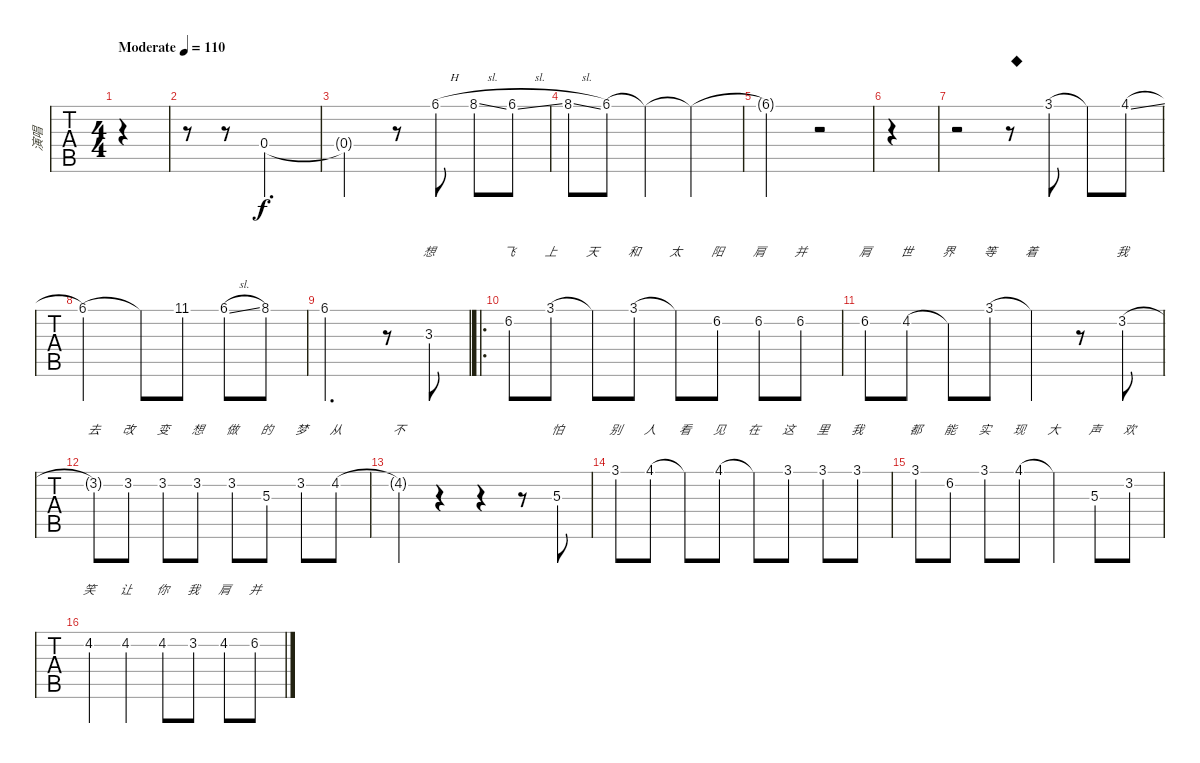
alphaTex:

\track ("演唱" "演唱") {instrument violin}
\staff {tabs}
\tuning (E4 B3 G3 D3 A2 E2) {hide}
\ts (4 4)
\tempo (110 "Moderate")
\clef g2
\ks c
|
r.8 r.8 0.4.2{d} |
0.4{t}.2 r.8 6.1{h}.8 8.1{sl}.8 6.1{sl}.8 |
8.1{sl}.8 6.1.8 6.1{t}.4 6.1{t}.2 |
6.1{t}.2 r.2 |
|
r.2 r.8{txt "◆"} 3.1.8 3.1{t}.8 4.1{sl}.8 |
6.1.2 6.1{t}.8 11.1.8 6.1{sl}.8 8.1.8 |
6.1.2{d lyrics (0 "") lyrics (1 "") lyrics (2 "") lyrics (3 "") lyrics (4 "")} r.8 3.3.8{lyrics (0 "想") lyrics (1 "") lyrics (2 "") lyrics (3 "") lyrics (4 "")} |
\ro
6.2.8{lyrics (0 "飞") lyrics (1 "") lyrics (2 "") lyrics (3 "") lyrics (4 "")} 3.1.8{lyrics (0 "上") lyrics (1 "") lyrics (2 "") lyrics (3 "") lyrics (4 "")} 3.1{t}.8{lyrics (0 "天") lyrics (1 "") lyrics (2 "") lyrics (3 "") lyrics (4 "")} 3.1.8{lyrics (0 "和") lyrics (1 "") lyrics (2 "") lyrics (3 "") lyrics (4 "")} 3.1{t}.8{lyrics (0 "太") lyrics (1 "") lyrics (2 "") lyrics (3 "") lyrics (4 "")} 6.2.8{lyrics (0 "阳") lyrics (1 "") lyrics (2 "") lyrics (3 "") lyrics (4 "")} 6.2.8{lyrics (0 "肩") lyrics (1 "") lyrics (2 "") lyrics (3 "") lyrics (4 "")} 6.2.8{lyrics (0 "并") lyrics (1 "") lyrics (2 "") lyrics (3 "") lyrics (4 "")} |
6.2.8{txt " " lyrics (0 "肩") lyrics (1 "") lyrics (2 "") lyrics (3 "") lyrics (4 "")} 4.2.8{lyrics (0 "世") lyrics (1 "") lyrics (2 "") lyrics (3 "") lyrics (4 "")} 4.2{t}.8{lyrics (0 "界") lyrics (1 "") lyrics (2 "") lyrics (3 "") lyrics (4 "")} 3.1.8{lyrics (0 "等") lyrics (1 "") lyrics (2 "") lyrics (3 "") lyrics (4 "")} 3.1{t}.4{lyrics (0 "着") lyrics (1 "") lyrics (2 "") lyrics (3 "") lyrics (4 "")} r.8 3.2.8{lyrics (0 "我") lyrics (1 "") lyrics (2 "") lyrics (3 "") lyrics (4 "")} |
3.2{t}.8{lyrics (0 "去") lyrics (1 "") lyrics (2 "") lyrics (3 "") lyrics (4 "")} 3.2.8{lyrics (0 "改") lyrics (1 "") lyrics (2 "") lyrics (3 "") lyrics (4 "")} 3.2.8{lyrics (0 "变") lyrics (1 "") lyrics (2 "") lyrics (3 "") lyrics (4 "")} 3.2.8{lyrics (0 "想") lyrics (1 "") lyrics (2 "") lyrics (3 "") lyrics (4 "")} 3.2.8{lyrics (0 "做") lyrics (1 "") lyrics (2 "") lyrics (3 "") lyrics (4 "")} 5.3.8{lyrics (0 "的") lyrics (1 "") lyrics (2 "") lyrics (3 "") lyrics (4 "")} 3.2.8{lyrics (0 "梦") lyrics (1 "") lyrics (2 "") lyrics (3 "") lyrics (4 "")} 4.2.8{lyrics (0 "从") lyrics (1 "") lyrics (2 "") lyrics (3 "") lyrics (4 "")} |
4.2{t}.4{lyrics (0 "不") lyrics (1 "") lyrics (2 "") lyrics (3 "") lyrics (4 "")} r.4 r.4 r.8 5.3.8{lyrics (0 "怕") lyrics (1 "") lyrics (2 "") lyrics (3 "") lyrics (4 "")} |
3.1.8{lyrics (0 "别") lyrics (1 "") lyrics (2 "") lyrics (3 "") lyrics (4 "")} 4.1.8{lyrics (0 "人") lyrics (1 "") lyrics (2 "") lyrics (3 "") lyrics (4 "")} 4.1{t}.8{lyrics (0 "看") lyrics (1 "") lyrics (2 "") lyrics (3 "") lyrics (4 "")} 4.1.8{lyrics (0 "见") lyrics (1 "") lyrics (2 "") lyrics (3 "") lyrics (4 "")} 4.1{t}.8{lyrics (0 "在") lyrics (1 "") lyrics (2 "") lyrics (3 "") lyrics (4 "")} 3.1.8{lyrics (0 "这") lyrics (1 "") lyrics (2 "") lyrics (3 "") lyrics (4 "")} 3.1.8{lyrics (0 "里") lyrics (1 "") lyrics (2 "") lyrics (3 "") lyrics (4 "")} 3.1.8{lyrics (0 "我") lyrics (1 "") lyrics (2 "") lyrics (3 "") lyrics (4 "")} |
3.1.8{lyrics (0 "都") lyrics (1 "") lyrics (2 "") lyrics (3 "") lyrics (4 "")} 6.2.8{lyrics (0 "能") lyrics (1 "") lyrics (2 "") lyrics (3 "") lyrics (4 "")} 3.1.8{lyrics (0 "实") lyrics (1 "") lyrics (2 "") lyrics (3 "") lyrics (4 "")} 4.1.8{lyrics (0 "现") lyrics (1 "") lyrics (2 "") lyrics (3 "") lyrics (4 "")} 4.1{t}.4{lyrics (0 "大") lyrics (1 "") lyrics (2 "") lyrics (3 "") lyrics (4 "")} 5.3.8{lyrics (0 "声") lyrics (1 "") lyrics (2 "") lyrics (3 "") lyrics (4 "")} 3.2.8{lyrics (0 "欢") lyrics (1 "") lyrics (2 "") lyrics (3 "") lyrics (4 "")} |
4.2.4{lyrics (0 "笑") lyrics (1 "") lyrics (2 "") lyrics (3 "") lyrics (4 "")} 4.2.4{lyrics (0 "让") lyrics (1 "") lyrics (2 "") lyrics (3 "") lyrics (4 "")} 4.2.8{lyrics (0 "你") lyrics (1 "") lyrics (2 "") lyrics (3 "") lyrics (4 "")} 3.2.8{lyrics (0 "我") lyrics (1 "") lyrics (2 "") lyrics (3 "") lyrics (4 "")} 4.2.8{lyrics (0 "肩") lyrics (1 "") lyrics (2 "") lyrics (3 "") lyrics (4 "")} 6.2.8{lyrics (0 "并") lyrics (1 "") lyrics (2 "") lyrics (3 "") lyrics (4 "")}
